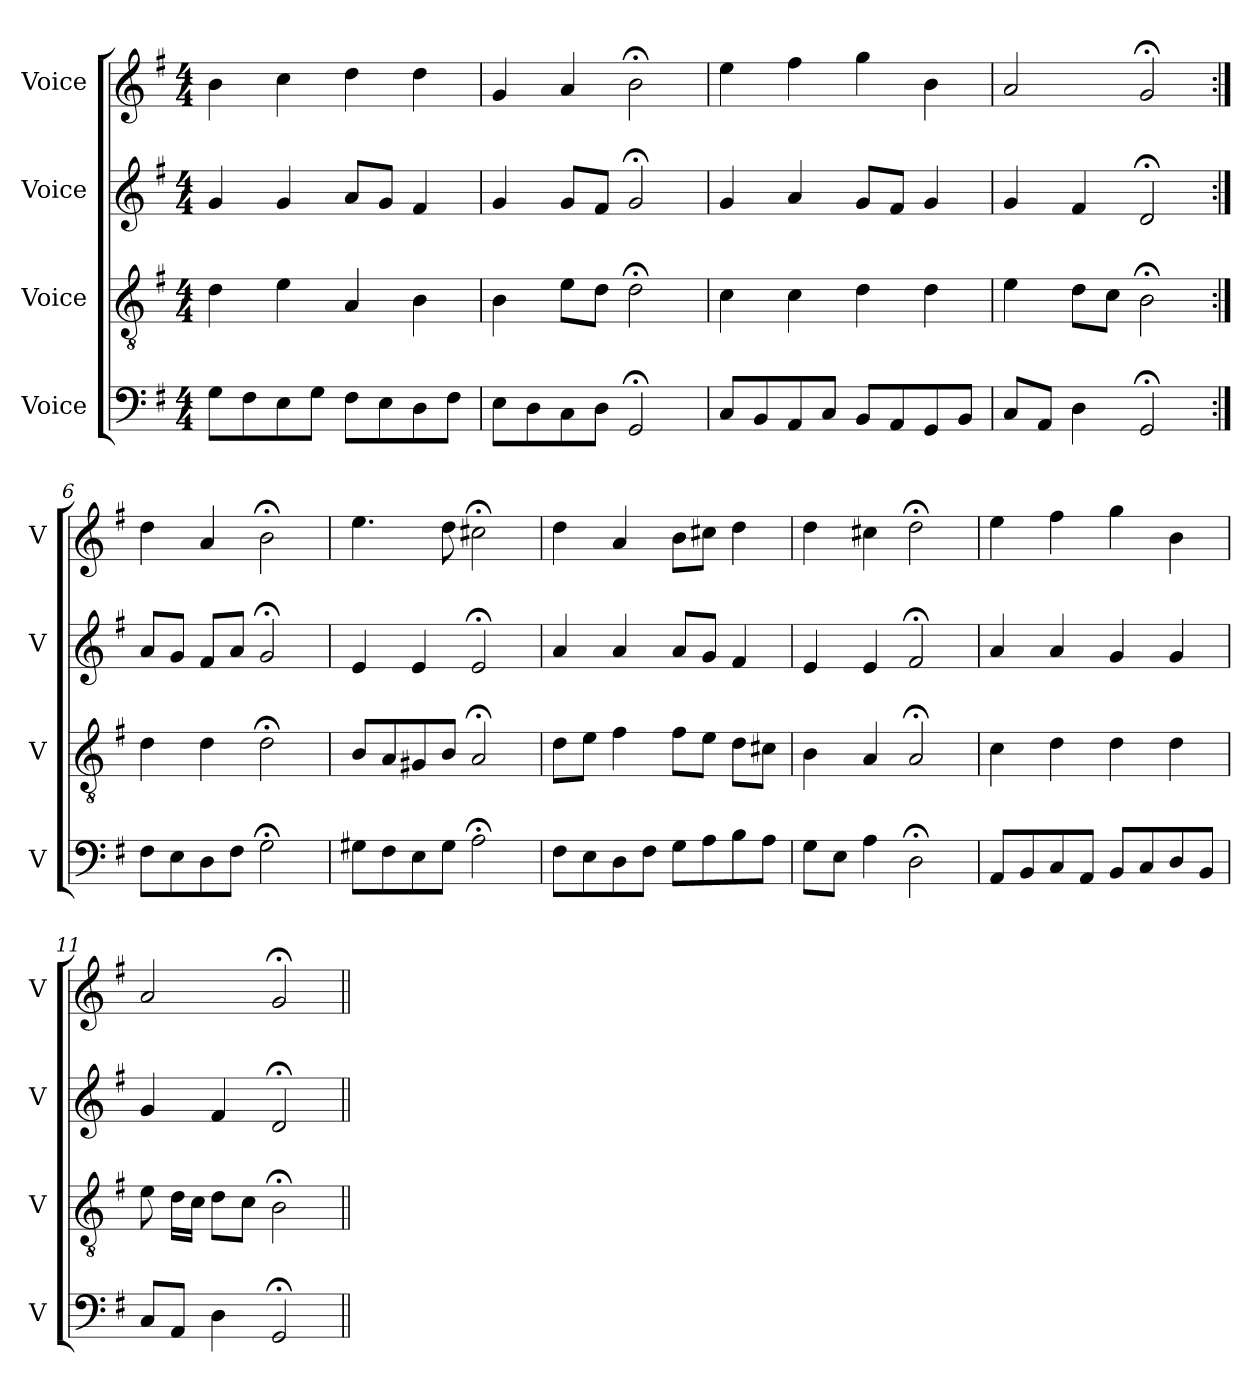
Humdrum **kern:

**kern	**kern	**kern	**kern
*part4	*part3	*part2	*part1
*staff4	*staff3	*staff2	*staff1
*I"Voice	*I"Voice	*I"Voice	*I"Voice
*I'V	*I'V	*I'V	*I'V
*clefF4	*clefGv2	*clefG2	*clefG2
*k[f#]	*k[f#]	*k[f#]	*k[f#]
*M4/4	*M4/4	*M4/4	*M4/4
=	=	=	=
8GL	4d	4g	4b
8F#	.	.	.
8E	4e	4g	4cc
8GJ	.	.	.
8F#L	4A	8aL	4dd
8E	.	8gJ	.
8D	4B	4f#	4dd
8F#J	.	.	.
=3	=3	=3	=3
8EL	4B	4g	4g
8D	.	.	.
8C	8eL	8gL	4a
8DJ	8dJ	8f#J	.
2GG;<	2d;<	2g;<	2b;<
=4	=4	=4	=4
8CL	4c	4g	4ee
8BB	.	.	.
8AA	4c	4a	4ff#
8CJ	.	.	.
8BBL	4d	8gL	4gg
8AA	.	8f#J	.
8GG	4d	4g	4b
8BBJ	.	.	.
=5	=5	=5	=5
8CL	4e	4g	2a
8AAJ	.	.	.
4D	8dL	4f#	.
.	8cJ	.	.
2GG;<	2B;<	2d;<	2g;<
=6:|!	=6:|!	=6:|!	=6:|!
8F#L	4d	8aL	4dd
8E	.	8gJ	.
8D	4d	8f#L	4a
8F#J	.	8aJ	.
2G;<	2d;<	2g;<	2b;<
=7	=7	=7	=7
8G#XL	8BL	4e	4.ee
8F#	8A	.	.
8E	8G#X	4e	.
8G#J	8BJ	.	8dd
2A;<	2A;<	2e;<	2cc#X;<
=8	=8	=8	=8
8F#L	8dL	4a	4dd
8E	8eJ	.	.
8D	4f#	4a	4a
8F#J	.	.	.
8GL	8f#L	8aL	8bL
8A	8eJ	8gJ	8cc#XJ
8B	8dL	4f#	4dd
8AJ	8c#XJ	.	.
=9	=9	=9	=9
8GL	4B	4e	4dd
8EJ	.	.	.
4A	4A	4e	4cc#X
2D;<	2A;<	2f#;<	2dd;<
=10	=10	=10	=10
8AAL	4c	4a	4ee
8BB	.	.	.
8C	4d	4a	4ff#
8AAJ	.	.	.
8BBL	4d	4g	4gg
8C	.	.	.
8D	4d	4g	4b
8BBJ	.	.	.
=11	=11	=11	=11
8CL	8e	4g	2a
8AAJ	16dLL	.	.
.	16cJJ	.	.
4D	8dL	4f#	.
.	8cJ	.	.
2GG;<	2B;<	2d;<	2g;<
=||	=||	=||	=||
*-	*-	*-	*-
